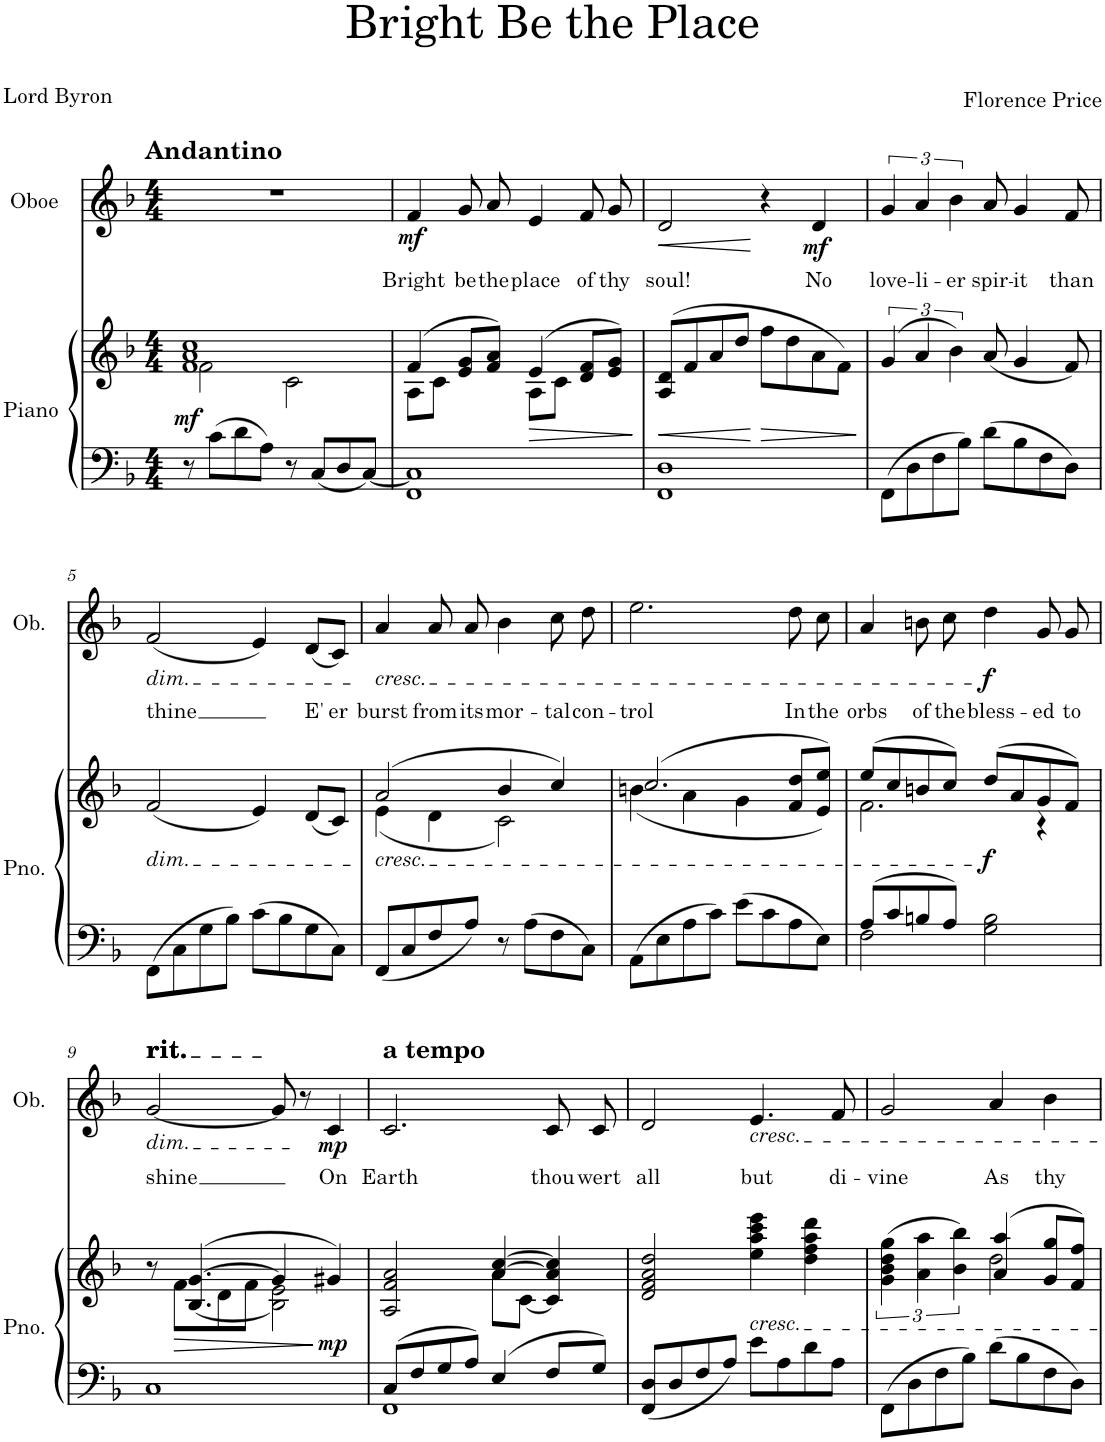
**kern	**kern	**dynam	**kern	**text	**dynam
*part2	*part2	*part2	*part1	*part1	*part1
*staff3	*staff2	*staff2/3	*staff1	*staff1	*staff1
*I"Piano	*	*	*I"Oboe	*	*
*I'Pno.	*	*	*I'Ob.	*	*
*clefF4	*clefG2	*	*clefG2	*	*
*k[b-]	*k[b-]	*	*k[b-]	*	*
*M4/4	*M4/4	*	*M4/4	*	*
=1	=1	=1	=1	=1	=1
*	*^	*	*	*	*
!	!	!	!	!LO:TX:a:B:t=Andantino	!	!
!	!	!	!LO:DY:b	!	!	!
8r	1f 1a 1cc	2f\	mf	1r	.	.
8c\L	.	.	.	.	.	.
8d\	.	.	.	.	.	.
8A\J	.	.	.	.	.	.
8r	.	2c\	.	.	.	.
8C/L	.	.	.	.	.	.
8D/	.	.	.	.	.	.
[8C/J	.	.	.	.	.	.
=2	=2	=2	=2	=2	=2	=2
!	!	!	!	!	!LO:LY:b	!LO:DY:b
1FF 1C]	(4f/	8A\L	.	4f/	Bright	mf
.	.	8c\J	.	.	.	.
!	!	!	!	!	!LO:LY:b	!
.	8e/ 8g/L	4ryy	.	8g/	be	.
!	!	!	!	!	!LO:LY:b	!
.	8f/ 8a/J)	.	.	8a/	the	.
!	!	!	!LO:HP:b	!	!LO:LY:b	!
.	(4e/	8A\L	>	4e/	place	.
.	.	8c\J	.	.	.	.
!	!	!	!	!	!LO:LY:b	!
.	8d/ 8f/L	4ryy	.	8f/	of	.
!	!	!	!	!	!LO:LY:b	!
.	8e/ 8g/J)	.	.	8g/	thy	.
*	*v	*v	*	*	*	*
=3	=3	=3	=3	=3	=3
!	!	!LO:HP:b	!	!LO:LY:b	!LO:HP:b
1FF 1D	(8A/ 8d/L	<	2d/	soul!	<
.	8f/	.	.	.	.
.	8a/	.	.	.	.
.	8dd/J	.	.	.	.
!	!	!LO:HP:n=1:b	!	!	!
.	8ff\L	] >	4r	.	[
.	8dd\	.	.	.	.
!	!	!	!	!LO:LY:b	!LO:DY:b
.	8a\	.	4d/	No	mf
.	8f\J)	.	.	.	.
.	.	[	.	.	.
=4	=4	=4	=4	=4	=4
!	!	!	!	!LO:LY:b	!
8FF\L	(6g/	.	6g/	love-	.
8D\	.	.	.	.	.
!	!	!	!	!LO:LY:b	!
.	6a/	.	6a/	-li-	.
8F\	.	.	.	.	.
!	!	!	!	!LO:LY:b	!
.	6b-\)	.	6b-\	-er	.
8B-\J	.	.	.	.	.
!	!	!	!	!LO:LY:b	!
8d\L	(8a/	.	8a/	spir-	.
!	!	!	!	!LO:LY:b	!
8B-\	4g/	.	4g/	-it	.
8F\	.	.	.	.	.
!	!	!	!	!LO:LY:b	!
8D\J	8f/)	.	8f/	than	.
!!LO:LB:g=z
=5	=5	=5	=5	=5	=5
!	!	!	!LO:TX:b:i:t=dim.	!	!
!	!LO:TX:b:i:t=dim.	!	!	!	!
!	!	!	!	!LO:LY:b	!
8FF\L	(2f/	.	(2f/	thine	.
8C\	.	.	.	.	.
8G\	.	.	.	.	.
8B-\J	.	.	.	.	.
8c\L	4e/)	.	4e/)	.	.
8B-\	.	.	.	.	.
!	!	!	!	!LO:LY:b	!
8G\	(8d/L	.	(8d/L	E'	.
!	!	!	!	!LO:LY:b	!
8C\J	8c/J)	.	8c/J)	er	.
=6	=6	=6	=6	=6	=6
*	*^	*	*	*	*
!	!	!	!	!LO:TX:b:i:t=cresc.	!	!
!	!LO:TX:b:i:t=cresc.	!	!	!	!	!
!	!	!	!	!	!LO:LY:b	!
8FF/L	(2a/	(4e\	.	4a/	burst	.
8C/	.	.	.	.	.	.
!	!	!	!	!	!LO:LY:b	!
8F/	.	4d\	.	8a/	from	.
!	!	!	!	!	!LO:LY:b	!
8A/J	.	.	.	8a/	its	.
!	!	!	!	!	!LO:LY:b	!
8r	4b-/	2c\)	.	4b-\	mor-	.
8A\L	.	.	.	.	.	.
!	!	!	!	!	!LO:LY:b	!
8F\	4cc/)	.	.	8cc\	-tal	.
!	!	!	!	!	!LO:LY:b	!
8C\J	.	.	.	8dd\	con-	.
=7	=7	=7	=7	=7	=7	=7
!	!	!	!	!	!LO:LY:b	!
8AA\L	(2.cc/	(4bn\	.	2.ee\	-trol	.
8E\	.	.	.	.	.	.
8A\	.	4a\	.	.	.	.
8c\J)	.	.	.	.	.	.
8e\L	.	4g\	.	.	.	.
8c\	.	.	.	.	.	.
!	!	!	!	!	!LO:LY:b	!
8A\	8f/ 8dd/L	4ryy	.	8dd\	In	.
!	!	!	!	!	!LO:LY:b	!
8E\J	(8e/ 8ee/J)	.	.	8cc\	the	.
=8	=8	=8	=8	=8	=8	=8
*^	*	*	*	*	*	*
!	!	!	!	!	!	!LO:LY:b	!
8A/L	2F\	(8ee/L	2.f\	.	4a/	orbs	.
8c/	.	8cc/	.	.	.	.	.
!	!	!	!	!	!	!LO:LY:b	!
8Bn/	.	8bn/	.	.	8bn\	of	.
!	!	!	!	!	!	!LO:LY:b	!
8A/J	.	8cc/J)	.	.	8cc\	the	.
!	!	!	!	!LO:DY:b	!	!LO:LY:b	!LO:DY:b
2G\ 2B\	2ryy	(8dd/L	.	f	4dd\	bless-	f
.	.	8a/	.	.	.	.	.
!	!	!	!	!	!	!LO:LY:b	!
.	.	8g/	4r	.	8g/	-ed	.
!	!	!	!	!	!	!LO:LY:b	!
.	.	8f/J)	.	.	8g/	to	.
*v	*v	*	*	*	*	*	*
!!LO:LB:g=z
=9	=9	=9	=9	=9	=9	=9
!	!	!	!	!LO:TX:a:t=rit.	!	!
!	!	!	!	!LO:TX:a:t=rit.	!	!
!	!	!	!	!LO:TX:a:t=rit.	!	!
!	!	!	!	!LO:TX:b:i:t=dim.	!	!
!	!	!	!	!	!LO:LY:b	!
1C	8r	8ryy	.	[2g/	shine	.
.	([<4.B-/ [4.g/	8f\L	.	.	.	.
.	.	8d\	.	.	.	.
.	.	8f\J	.	.	.	.
.	4g/]	2B-\] 2e\	.	8g/]	.	.
.	.	.	.	8r	.	.
!	!	!	!LO:DY:n=1:b	!	!LO:LY:b	!LO:DY:b
.	4g#X/)	.	] mp	4c/	On	mp
=10	=10	=10	=10	=10	=10	=10
*^	*	*	*	*	*	*
!	!	!	!	!	!LO:TX:a:B:t=a tempo	!	!
!	!	!	!	!	!	!LO:LY:b	!
8C/L	1FF	2A/ 2f/ 2a/	2ryy	.	2.c/	Earth	.
8F/	.	.	.	.	.	.	.
8G/	.	.	.	.	.	.	.
8A/J	.	.	.	.	.	.	.
4E/	.	[4a/ [4cc/	8a\L	.	.	.	.
.	.	.	[8c\J	.	.	.	.
!	!	!	!	!	!	!LO:LY:b	!
8F/L	.	4c/] 4a/] 4cc/]	4ryy	.	8c/	thou	.
!	!	!	!	!	!	!LO:LY:b	!
8G/J	.	.	.	.	8c/	wert	.
*v	*v	*	*	*	*	*	*
*	*v	*v	*	*	*	*
=11	=11	=11	=11	=11	=11
!	!	!	!	!LO:LY:b	!
8FF/ 8D/L	2d/ 2f/ 2a/ 2dd/	.	2d/	all	.
8D/	.	.	.	.	.
8F/	.	.	.	.	.
8A/J	.	.	.	.	.
!	!	!	!LO:TX:b:i:t=cresc.	!	!
!	!LO:TX:b:i:t=cresc.	!	!	!	!
!	!	!	!	!LO:LY:b	!
8e\L	4ee\ 4aa\ 4ccc\ 4eee\	.	4.e/	but	.
8A\	.	.	.	.	.
8d\	4dd\ 4ff\ 4aa\ 4ddd\	.	.	.	.
!	!	!	!	!LO:LY:b	!
8A\J	.	.	8f/	di-	.
=12	=12	=12	=12	=12	=12
*	*^	*	*	*	*
!	!	!	!	!	!LO:LY:b	!
8FF\L	(6g\ 6b-\ 6dd\ 6gg\	2ryy	.	2g/	-vine	.
8D\	.	.	.	.	.	.
.	6a\ 6aa\	.	.	.	.	.
8F\	.	.	.	.	.	.
.	6b-\ 6bb-\)	.	.	.	.	.
8B-\J	.	.	.	.	.	.
!	!	!	!	!	!LO:LY:b	!
8d\L	(4a/ 4aa/	2dd\	.	4a/	As	.
8B-\	.	.	.	.	.	.
!	!	!	!	!	!LO:LY:b	!
8F\	8g/ 8gg/L	.	.	4b-\	thy	.
8D\J	8f/ 8ff/J)	.	.	.	.	.
*	*v	*v	*	*	*	*
=	=	=	=	=	=
*-	*-	*-	*-	*-	*-
